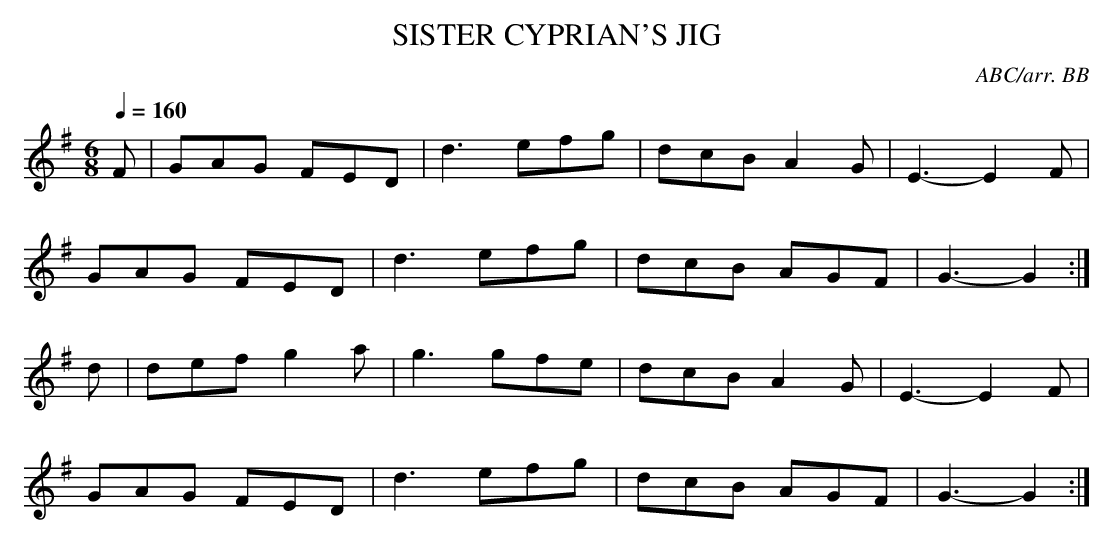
X:1
T:SISTER CYPRIAN'S JIG
Q:1/4=160
C:ABC/arr. BB
M:6/8
L:1/8
K:G
F|GAG FED|d3 efg|dcB A2G|E3-E2F|
GAG FED|d3 efg|dcB AGF|G3-G2 :|
d|def g2a|g3 gfe|dcB A2G|E3-E2F|
GAG FED|d3 efg|dcB AGF|G3-G2 :|
